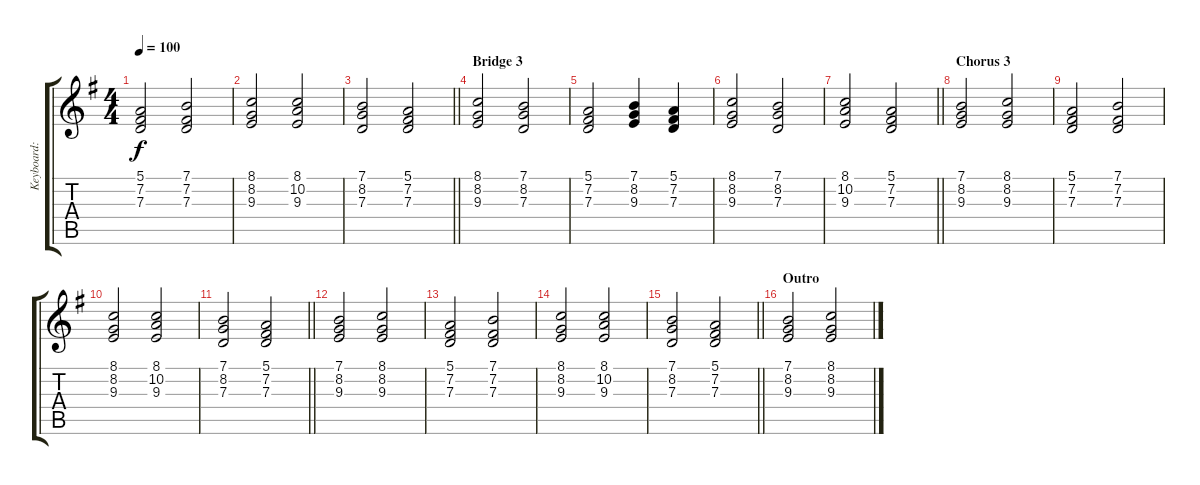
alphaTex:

\track ("Keyboard: Lars Andrè Rørvik Larsen" "Keyboard: ") {instrument choiraahs}
\staff {score tabs}
\tuning (E4 B3 G3 D3 A2 E2) {hide}
\ts (4 4)
\tempo 100
\clef g2
\ks eminor
(5.1 7.2 7.3).2{dy f} (7.1 7.2 7.3).2 |
(8.1 8.2 9.3).2 (8.1 10.2 9.3).2 |
\barLineRight lightlight
(7.1 8.2 7.3).2 (5.1 7.2 7.3).2 |
\section ("" "Bridge 3")
(8.1 8.2 9.3).2 (7.1 8.2 7.3).2 |
(5.1 7.2 7.3).2 (7.1 8.2 9.3).4 (5.1 7.2 7.3).4 |
(8.1 8.2 9.3).2 (7.1 8.2 7.3).2 |
\barLineRight lightlight
(8.1 10.2 9.3).2 (5.1 7.2 7.3).2 |
\section ("" "Chorus 3")
(7.1 8.2 9.3).2 (8.1 8.2 9.3).2 |
(5.1 7.2 7.3).2 (7.1 7.2 7.3).2 |
(8.1 8.2 9.3).2 (8.1 10.2 9.3).2 |
\barLineRight lightlight
(7.1 8.2 7.3).2 (5.1 7.2 7.3).2 |
(7.1 8.2 9.3).2 (8.1 8.2 9.3).2 |
(5.1 7.2 7.3).2 (7.1 7.2 7.3).2 |
(8.1 8.2 9.3).2 (8.1 10.2 9.3).2 |
\barLineRight lightlight
(7.1 8.2 7.3).2 (5.1 7.2 7.3).2 |
\section ("" "Outro")
(7.1 8.2 9.3).2 (8.1 8.2 9.3).2
